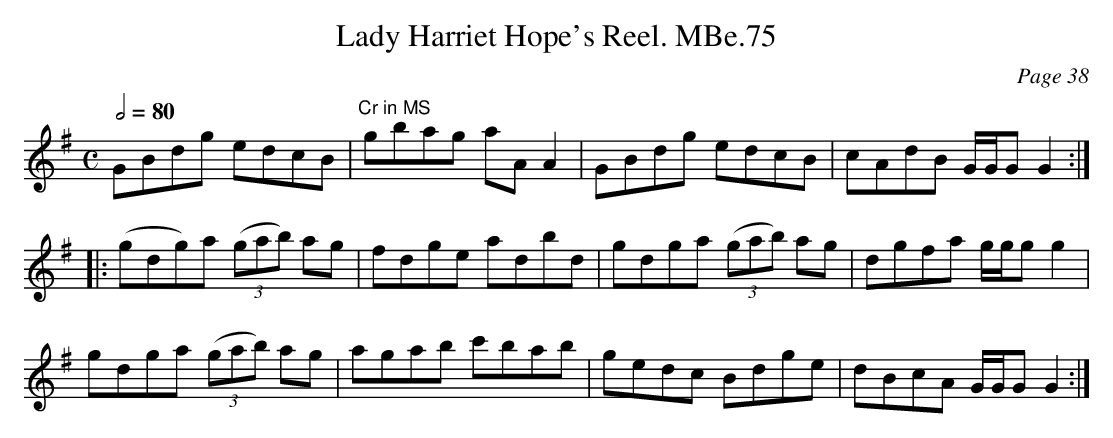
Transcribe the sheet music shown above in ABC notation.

X:1
C:Page 38
T:Lady Harriet Hope's Reel. MBe.75
M:C
L:1/8
Q:1/2=80
K:G
GBdg edcB|"^Cr in MS"gbag aA A2|GBdg edcB|cAdB G/G/G G2:|
|:(gdg)a (3(gab) ag|fdge adbd|gdga (3(gab) ag|dgfa g/g/g g2|
gdga (3(gab) ag|agab c'bab|gedc Bdge|dBcA G/G/G G2:|
